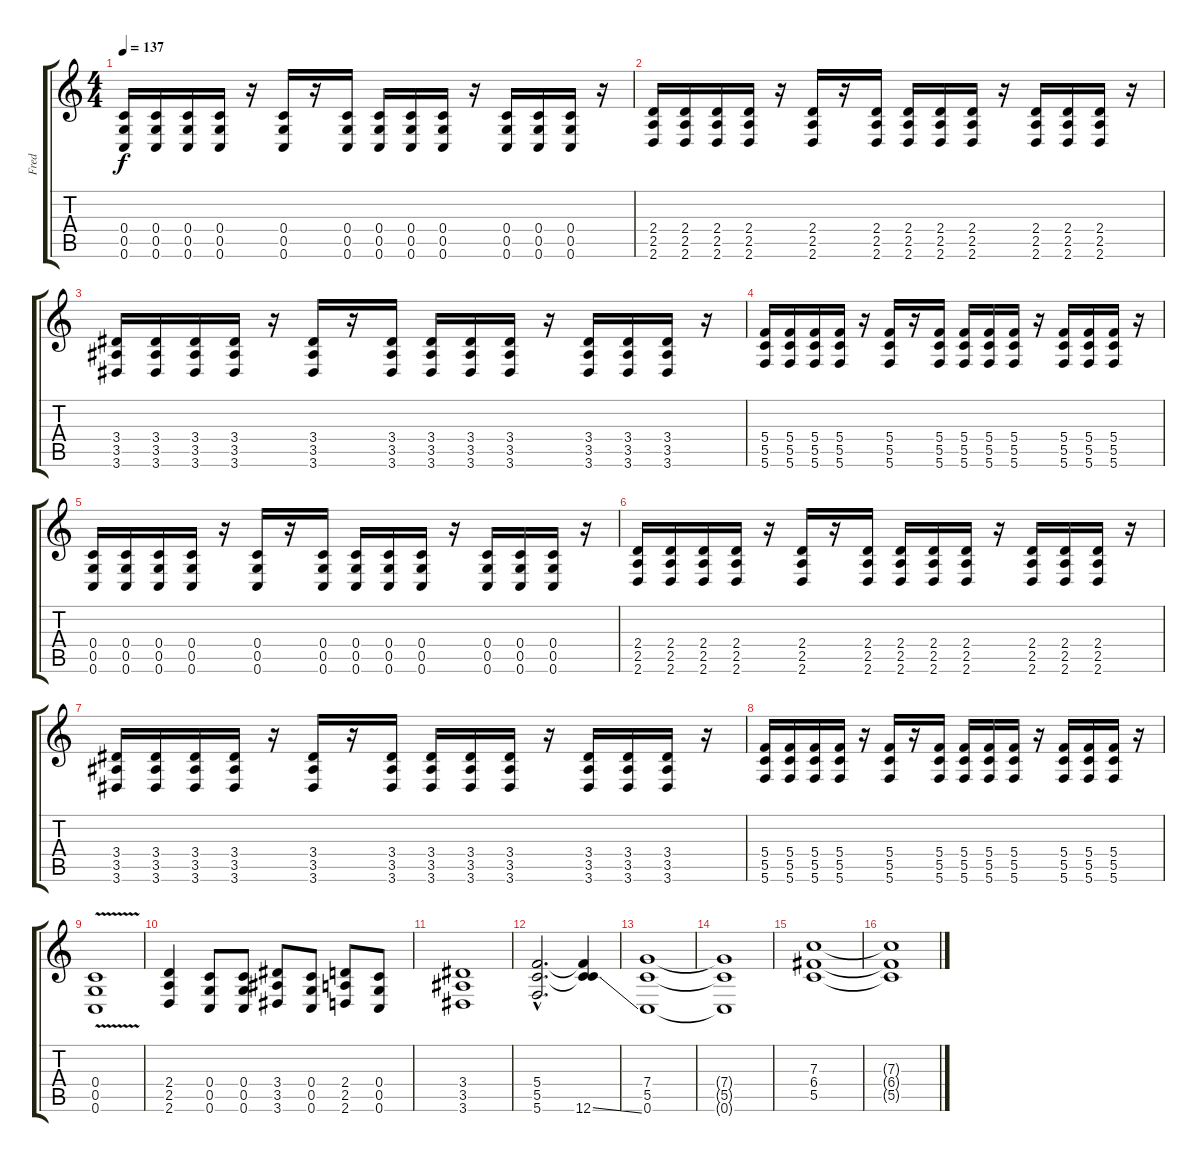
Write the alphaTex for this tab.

\track ("Fred" "Fred") {instrument acousticguitarsteel}
\staff {score tabs}
\tuning (D4 A3 F3 C3 G2 C2) {hide}
\ts (4 4)
\tempo 137
\clef g2
\ks c
(0.4 0.5 0.6).16{dy f} (0.4 0.5 0.6).16 (0.4 0.5 0.6).16 (0.4 0.5 0.6).16 r.16 (0.4 0.5 0.6).16 r.16 (0.4 0.5 0.6).16 (0.4 0.5 0.6).16 (0.4 0.5 0.6).16 (0.4 0.5 0.6).16 r.16 (0.4 0.5 0.6).16 (0.4 0.5 0.6).16 (0.4 0.5 0.6).16 r.16 |
(2.4 2.5 2.6).16 (2.4 2.5 2.6).16 (2.4 2.5 2.6).16 (2.4 2.5 2.6).16 r.16 (2.4 2.5 2.6).16 r.16 (2.4 2.5 2.6).16 (2.4 2.5 2.6).16 (2.4 2.5 2.6).16 (2.4 2.5 2.6).16 r.16 (2.4 2.5 2.6).16 (2.4 2.5 2.6).16 (2.4 2.5 2.6).16 r.16 |
(3.4 3.5 3.6).16 (3.4 3.5 3.6).16 (3.4 3.5 3.6).16 (3.4 3.5 3.6).16 r.16 (3.4 3.5 3.6).16 r.16 (3.4 3.5 3.6).16 (3.4 3.5 3.6).16 (3.4 3.5 3.6).16 (3.4 3.5 3.6).16 r.16 (3.4 3.5 3.6).16 (3.4 3.5 3.6).16 (3.4 3.5 3.6).16 r.16 |
(5.4 5.5 5.6).16 (5.4 5.5 5.6).16 (5.4 5.5 5.6).16 (5.4 5.5 5.6).16 r.16 (5.4 5.5 5.6).16 r.16 (5.4 5.5 5.6).16 (5.4 5.5 5.6).16 (5.4 5.5 5.6).16 (5.4 5.5 5.6).16 r.16 (5.4 5.5 5.6).16 (5.4 5.5 5.6).16 (5.4 5.5 5.6).16 r.16 |
(0.4 0.5 0.6).16 (0.4 0.5 0.6).16 (0.4 0.5 0.6).16 (0.4 0.5 0.6).16 r.16 (0.4 0.5 0.6).16 r.16 (0.4 0.5 0.6).16 (0.4 0.5 0.6).16 (0.4 0.5 0.6).16 (0.4 0.5 0.6).16 r.16 (0.4 0.5 0.6).16 (0.4 0.5 0.6).16 (0.4 0.5 0.6).16 r.16 |
(2.4 2.5 2.6).16 (2.4 2.5 2.6).16 (2.4 2.5 2.6).16 (2.4 2.5 2.6).16 r.16 (2.4 2.5 2.6).16 r.16 (2.4 2.5 2.6).16 (2.4 2.5 2.6).16 (2.4 2.5 2.6).16 (2.4 2.5 2.6).16 r.16 (2.4 2.5 2.6).16 (2.4 2.5 2.6).16 (2.4 2.5 2.6).16 r.16 |
(3.4 3.5 3.6).16 (3.4 3.5 3.6).16 (3.4 3.5 3.6).16 (3.4 3.5 3.6).16 r.16 (3.4 3.5 3.6).16 r.16 (3.4 3.5 3.6).16 (3.4 3.5 3.6).16 (3.4 3.5 3.6).16 (3.4 3.5 3.6).16 r.16 (3.4 3.5 3.6).16 (3.4 3.5 3.6).16 (3.4 3.5 3.6).16 r.16 |
(5.4 5.5 5.6).16 (5.4 5.5 5.6).16 (5.4 5.5 5.6).16 (5.4 5.5 5.6).16 r.16 (5.4 5.5 5.6).16 r.16 (5.4 5.5 5.6).16 (5.4 5.5 5.6).16 (5.4 5.5 5.6).16 (5.4 5.5 5.6).16 r.16 (5.4 5.5 5.6).16 (5.4 5.5 5.6).16 (5.4 5.5 5.6).16 r.16 |
(0.4{v} 0.5{v} 0.6{v}).1 |
(2.4 2.5 2.6).4 (0.4 0.5 0.6).8 (0.4 0.5 0.6).8 (3.4 3.5 3.6).8 (0.4 0.5 0.6).8 (2.4 2.5 2.6).8 (0.4 0.5 0.6).8 |
(3.4 3.5 3.6).1 |
(5.4{hac} 5.5{hac} 5.6{hac}).2{d} (5.4{t} 5.5{t} 12.6{ss}).4 |
(7.4 5.5 0.6).1 |
(7.4{t} 5.5{t} 0.6{t}).1 |
(7.3 6.4 5.5).1 |
(7.3{t} 6.4{t} 5.5{t}).1
